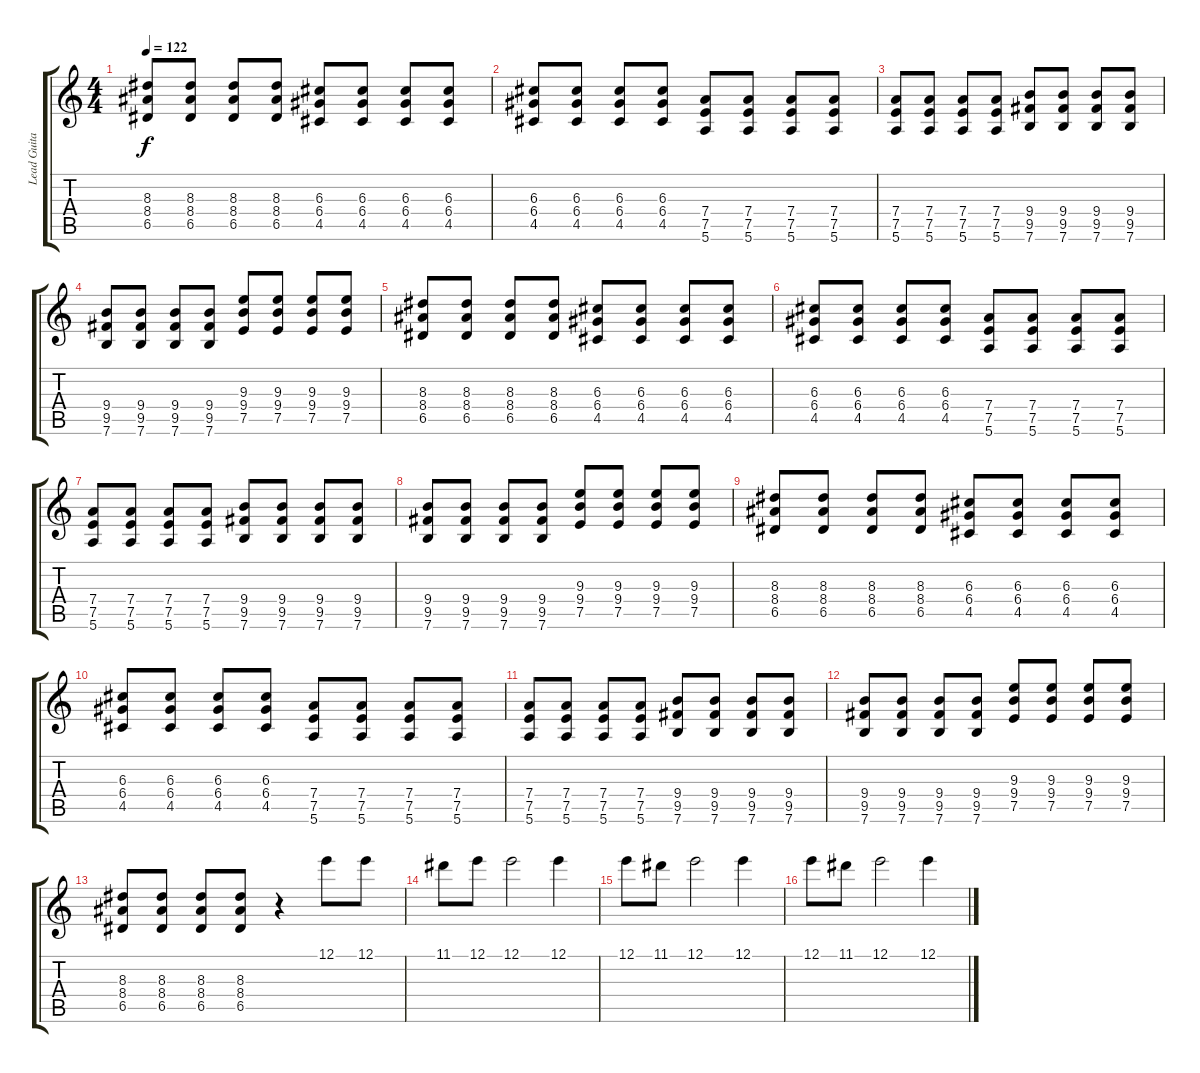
\track ("Lead Guitar" "Lead Guita") {instrument distortionguitar}
\staff {score tabs}
\tuning (E4 B3 G3 D3 A2 E2) {hide}
\ts (4 4)
\tempo 122
\clef g2
\ks c
(8.3 8.4 6.5).8{dy f} (8.3 8.4 6.5).8 (8.3 8.4 6.5).8 (8.3 8.4 6.5).8 (6.3 6.4 4.5).8 (6.3 6.4 4.5).8 (6.3 6.4 4.5).8 (6.3 6.4 4.5).8 |
(6.3 6.4 4.5).8 (6.3 6.4 4.5).8 (6.3 6.4 4.5).8 (6.3 6.4 4.5).8 (7.4 7.5 5.6).8 (7.4 7.5 5.6).8 (7.4 7.5 5.6).8 (7.4 7.5 5.6).8 |
(7.4 7.5 5.6).8 (7.4 7.5 5.6).8 (7.4 7.5 5.6).8 (7.4 7.5 5.6).8 (9.4 9.5 7.6).8 (9.4 9.5 7.6).8 (9.4 9.5 7.6).8 (9.4 9.5 7.6).8 |
(9.4 9.5 7.6).8 (9.4 9.5 7.6).8 (9.4 9.5 7.6).8 (9.4 9.5 7.6).8 (9.3 9.4 7.5).8 (9.3 9.4 7.5).8 (9.3 9.4 7.5).8 (9.3 9.4 7.5).8 |
(8.3 8.4 6.5).8 (8.3 8.4 6.5).8 (8.3 8.4 6.5).8 (8.3 8.4 6.5).8 (6.3 6.4 4.5).8 (6.3 6.4 4.5).8 (6.3 6.4 4.5).8 (6.3 6.4 4.5).8 |
(6.3 6.4 4.5).8 (6.3 6.4 4.5).8 (6.3 6.4 4.5).8 (6.3 6.4 4.5).8 (7.4 7.5 5.6).8 (7.4 7.5 5.6).8 (7.4 7.5 5.6).8 (7.4 7.5 5.6).8 |
(7.4 7.5 5.6).8 (7.4 7.5 5.6).8 (7.4 7.5 5.6).8 (7.4 7.5 5.6).8 (9.4 9.5 7.6).8 (9.4 9.5 7.6).8 (9.4 9.5 7.6).8 (9.4 9.5 7.6).8 |
(9.4 9.5 7.6).8 (9.4 9.5 7.6).8 (9.4 9.5 7.6).8 (9.4 9.5 7.6).8 (9.3 9.4 7.5).8 (9.3 9.4 7.5).8 (9.3 9.4 7.5).8 (9.3 9.4 7.5).8 |
(8.3 8.4 6.5).8 (8.3 8.4 6.5).8 (8.3 8.4 6.5).8 (8.3 8.4 6.5).8 (6.3 6.4 4.5).8 (6.3 6.4 4.5).8 (6.3 6.4 4.5).8 (6.3 6.4 4.5).8 |
(6.3 6.4 4.5).8 (6.3 6.4 4.5).8 (6.3 6.4 4.5).8 (6.3 6.4 4.5).8 (7.4 7.5 5.6).8 (7.4 7.5 5.6).8 (7.4 7.5 5.6).8 (7.4 7.5 5.6).8 |
(7.4 7.5 5.6).8 (7.4 7.5 5.6).8 (7.4 7.5 5.6).8 (7.4 7.5 5.6).8 (9.4 9.5 7.6).8 (9.4 9.5 7.6).8 (9.4 9.5 7.6).8 (9.4 9.5 7.6).8 |
(9.4 9.5 7.6).8 (9.4 9.5 7.6).8 (9.4 9.5 7.6).8 (9.4 9.5 7.6).8 (9.3 9.4 7.5).8 (9.3 9.4 7.5).8 (9.3 9.4 7.5).8 (9.3 9.4 7.5).8 |
(8.3 8.4 6.5).8 (8.3 8.4 6.5).8 (8.3 8.4 6.5).8 (8.3 8.4 6.5).8 r.4 12.1.8{volume 16} 12.1.8 |
11.1.8 12.1.8 12.1.2 12.1.4 |
12.1.8 11.1.8 12.1.2 12.1.4 |
12.1.8 11.1.8 12.1.2 12.1.4
